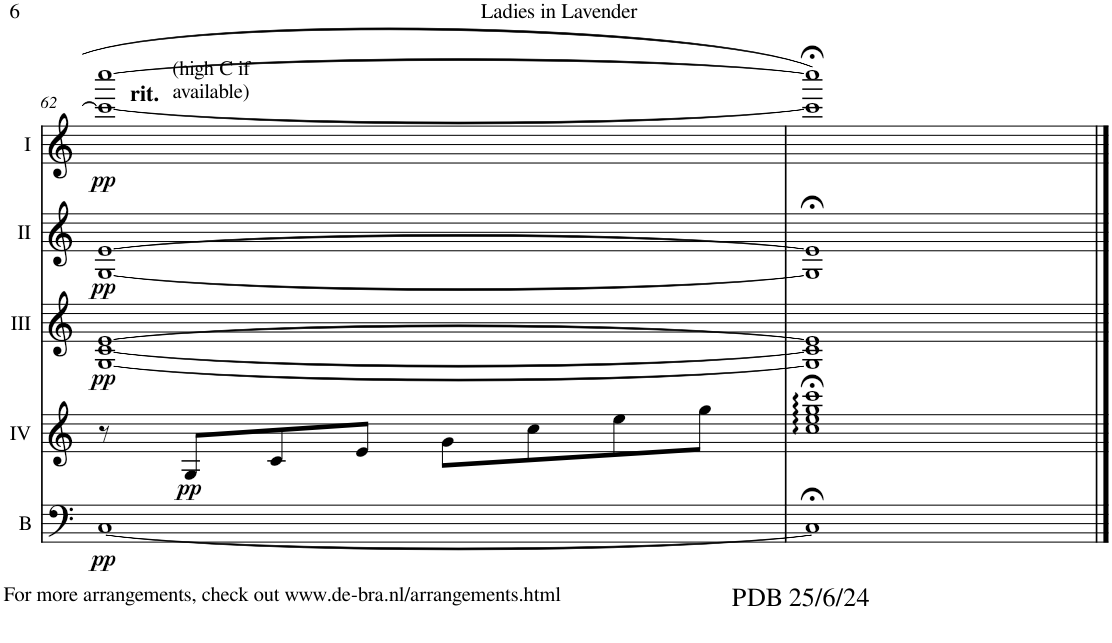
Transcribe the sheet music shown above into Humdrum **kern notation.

**kern	**dynam	**kern	**dynam	**kern	**dynam	**kern	**dynam	**kern	**dynam
*part5	*part5	*part4	*part4	*part3	*part3	*part2	*part2	*part1	*part1
*staff5	*staff5	*staff4	*staff4	*staff3	*staff3	*staff2	*staff2	*staff1	*staff1
*I"Bass	*	*I"Acc. 4	*	*I"Acc. 3	*	*I"Acc. 2	*	*I"Acc. 1	*
*I'B	*	*	*	*	*	*	*	*	*
!!LO:PB:g=z
*clefF4	*	*clefG2	*	*clefG2	*	*clefG2	*	*clefG2	*
*Trd7c12	*	*Trd7c12	*	*Trd7c12	*	*	*	*	*
*k[]	*	*k[]	*	*k[]	*	*k[]	*	*k[]	*
*M4/4	*	*M4/4	*	*M4/4	*	*M4/4	*	*M4/4	*
*met(c)	*	*met(c)	*	*met(c)	*	*met(c)	*	*met(c)	*
=62	=62	=62	=62	=62	=62	=62	=62	=62	=62
!	!	!	!	!	!	!	!	!LO:TX:a:t=(high C if	!
!	!	!	!	!	!	!	!	!LO:TX:a:t=available)	!
!	!	!	!	!	!	!	!	!LO:TX:a:B:t=rit.	!
!	!LO:DY:b	!	!	!	!LO:DY:b	!	!LO:DY:b	!	!LO:DY:b
[1C	pp	8r	.	[1G [1c [1e	pp	[1G [1e	pp	1ccc_ [1cccc	pp
!	!	!	!LO:DY:b	!	!	!	!	!	!
.	.	8G/L	pp	.	.	.	.	.	.
.	.	8c/	.	.	.	.	.	.	.
.	.	8e/J	.	.	.	.	.	.	.
.	.	8g\L	.	.	.	.	.	.	.
.	.	8cc\	.	.	.	.	.	.	.
.	.	8ee\	.	.	.	.	.	.	.
.	.	8gg\J	.	.	.	.	.	.	.
=63	=63	=63	=63	=63	=63	=63	=63	=63	=63
!	!	!	!	!	!	!	!	!LO:TX:b:t=PDB 25/6/24	!
!	!	!	!	!	!	!	!	!LO:TX:b:t=For more arrangements, check out www.de-bra.nl/arrangements.html	!
1C;<]	.	1cc;< 1ee;< 1gg;< 1ccc;<	.	1G] 1c] 1e]	.	1G];< 1e];<	.	1ccc];< 1cccc];<	.
==	==	==	==	==	==	==	==	==	==
*-	*-	*-	*-	*-	*-	*-	*-	*-	*-
